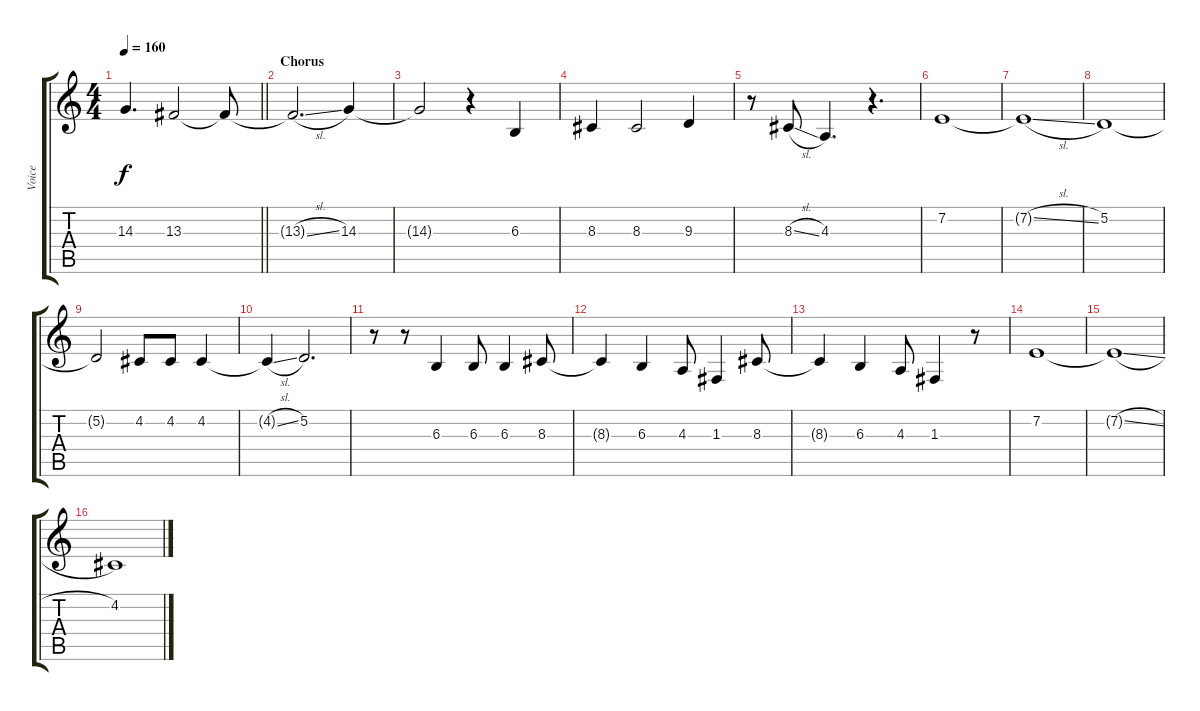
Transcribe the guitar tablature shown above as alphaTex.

\track ("Voice" "Voice") {instrument violin}
\staff {score tabs}
\tuning (D4 A3 F3 C3 G2 C2) {hide}
\ts (4 4)
\tempo 160
\clef g2
\barLineRight lightlight
\ks c
14.3{t}.4{d dy f} 13.3.2 13.3{t}.8 |
\section ("" "Chorus")
13.3{sl t}.2{d} 14.3.4 |
14.3{t}.2 r.4 6.3.4 |
8.3.4 8.3.2 9.3.4 |
r.8 8.3{sl}.8 4.3.4{d} r.4{d} |
7.2.1 |
7.2{sl t}.1 |
5.2.1 |
5.2{t}.2 4.2.8 4.2.8 4.2.4 |
4.2{sl t}.4 5.2.2{d} |
r.8 r.8 6.3.4 6.3.8 6.3.4 8.3.8 |
8.3{t}.4 6.3.4 4.3.8 1.3.4 8.3.8 |
8.3{t}.4 6.3.4 4.3.8 1.3.4 r.8 |
7.2.1 |
7.2{sl t}.1 |
4.2.1
